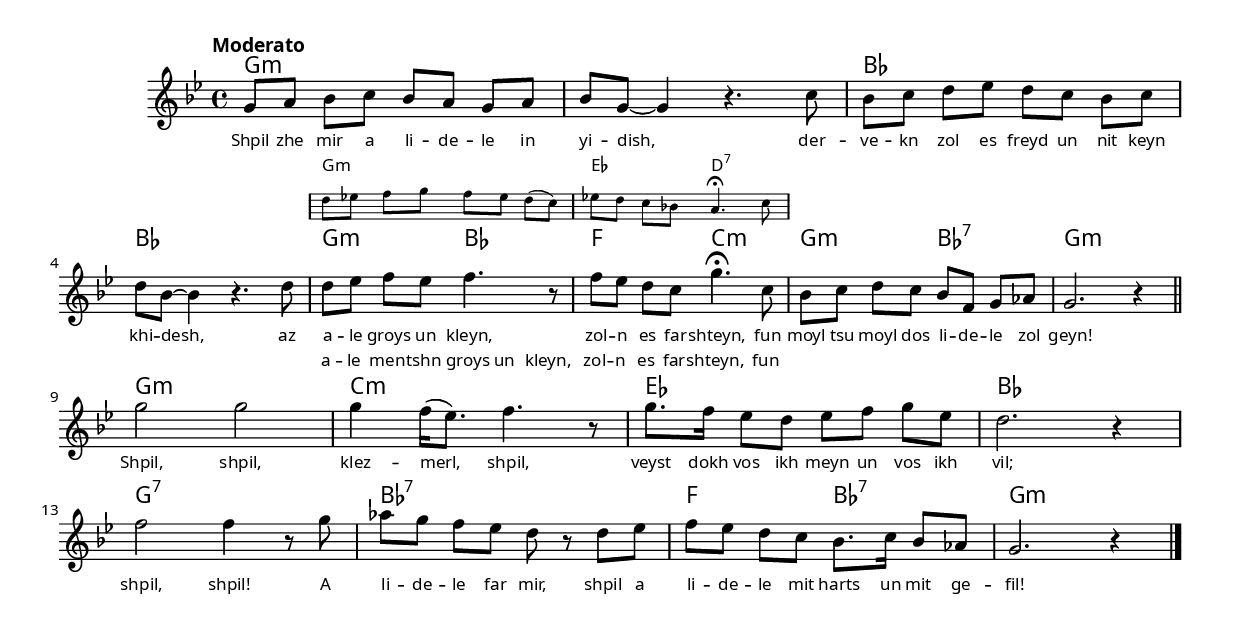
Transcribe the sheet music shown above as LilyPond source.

\version "2.18.2"
\language "english"
\include "../../templates/preamble.ly"

\score {
  <<
    \new ChordNames = "mainChords" {
      \chordmode { 
        g1:m |
        g:m |
        bf |
        bf: |
        g2:m bf: |
        f: c:m |
        g:m bf:7 |
        g1:m |
        g:m |
        c:m |
        ef: |
        bf: |
        g:7 |
        bf:7 |
        f2: bf:7 |
        g1:m
      }
    }
    \new Staff = "main" {
      \clef treble
      \key g \minor
      \time 4/4
      \tempo Moderato
      \new Voice = "melody" {
        \relative f'{ 
          g8 a bf c bf a g a |
          bf g~g4 r4. c8 |
          bf8 c d ef d c bf c | \break
          d8 bf~bf4 r4. d8 |
          
          << 
            { 
              d8 ef f ef f4. r8 |
              f ef d c g'4.\fermata c,8 |
            }
            <<
              \new ChordNames \with {
                alignAboveContext = #"mainChords"
              } 
              
                
                \chordmode { 
                  \override ChordName #'font-size = #-1 {
                  g1:m |
                  ef2: d:7 |
                }
              }
              \new Staff \with {
                \remove "Time_signature_engraver"
                alignAboveContext = #"mainChords"
                fontSize = #-3
                \override StaffSymbol.staff-space = #(magstep -3)
                \override StaffSymbol.thickness = #(magstep -3)
                firstClef = ##f
                \override VerticalAxisGroup.default-staff-staff-spacing =
                  #'((basic-distance . 10)
                     (minimum-distance . 10)
                     (padding . 1)
                     (stretchability . 10))
              } 
              
              \new Voice = "variation"
              \relative d''{
                d8 ef f g f ef d( c) |
                ef8 d8 c bf a4.\fermata c8 |
              }
            >>
          >>
          
          bf8 c d c bf f g af |
          g2. r4 |\bar "||"\break
          g'2 g |
          g4 f16( ef8.) f4. r8 |
          g8. f16 ef8 d ef f g ef |
          d2. r4 |
          f2 f4 r8 g |
          af g f ef d r d ef |
          f ef d c bf8. c16 bf8 af |
          g2. r4 \bar "|."
        }
      }
    }
    
    \new Lyrics \lyricsto "melody" {
      Shpil zhe mir a li -- de -- le in yi -- dish,
      der -- ve -- kn zol es freyd un nit keyn khi -- desh,
      az a -- le groys un kleyn,
      zol -- n es far -- shteyn,
      fun moyl tsu moyl dos li -- de -- le zol geyn!
      
      Shpil, shpil, klez -- merl, shpil,
      veyst dokh vos ikh meyn un vos ikh vil;
      shpil, shpil! A li -- de -- le far mir,
      shpil a li -- de -- le mit harts un mit ge -- fil!
    }
    
              \new Lyrics \with {
                alignAboveContext = #"variation"
              }
              \lyricsto "variation" 
              \lyricmode{ 
                a -- le men -- tshn groys un kleyn,
                zol -- n es far -- shteyn, fun
              }
  >>
}
